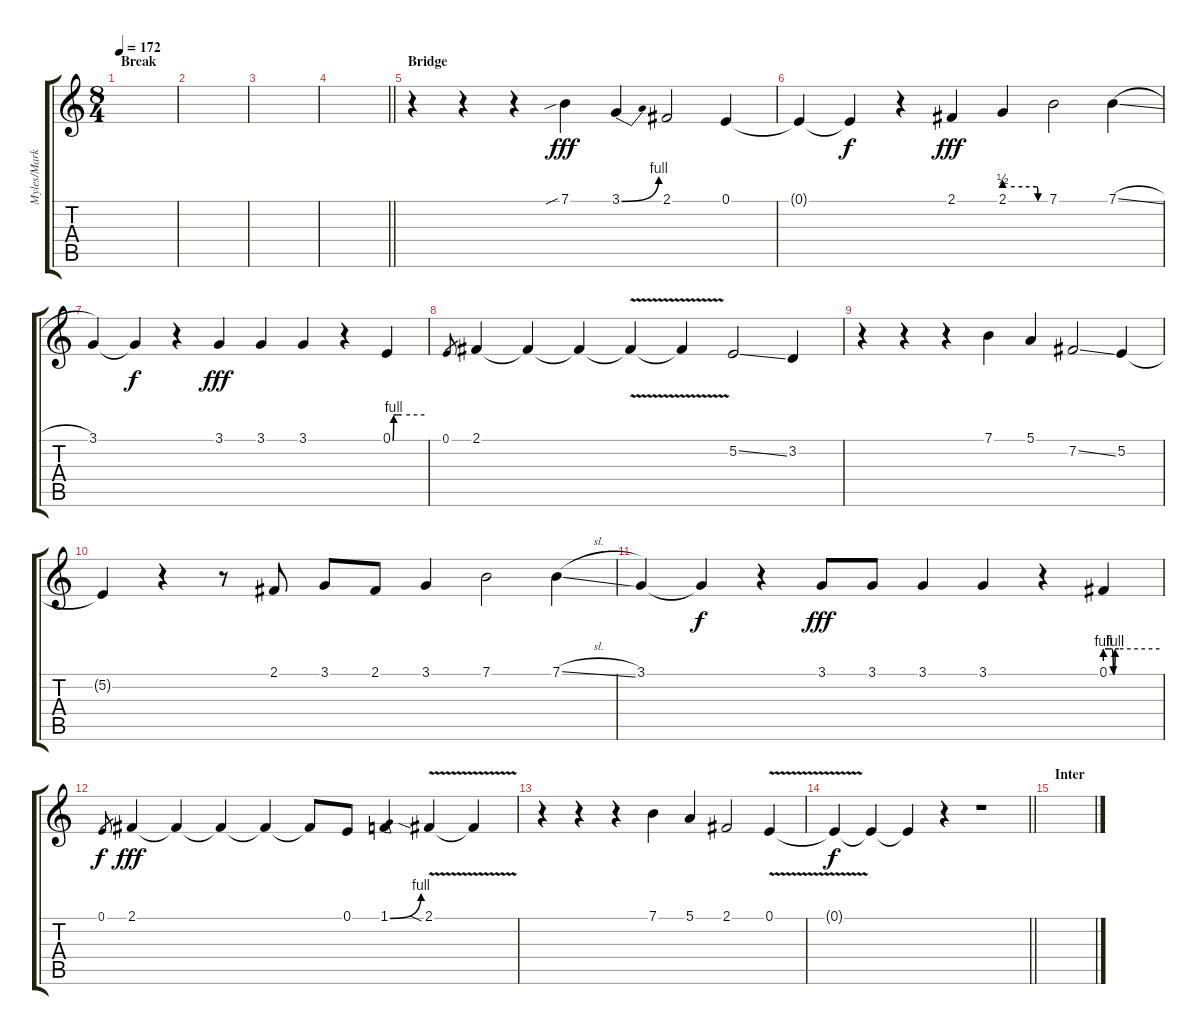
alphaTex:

\track ("Myles/Mark [Backup Vocals]" "Myles/Mark") {instrument harmonica}
\staff {score tabs}
\tuning (E4 B3 G3 D3 A2 E2) {hide}
\ts (8 4)
\section ("" "Break")
\tempo 172
\clef g2
\ks c
|
|
|
\barLineRight lightlight
|
\section ("" "Bridge")
r.4 r.4 r.4 7.1{sib}.4{dy fff} 3.1{be (bend 0 0 60 4)}.4 2.1.2 0.1.4 |
0.1{t}.4 0.1{t}.4{dy f} r.4 2.1.4{dy fff} 2.1{be (custom 0 2 15 2 47 2 49 0 60 0)}.4 7.1.2 7.1{sl}.4 |
3.1.4 3.1{t}.4{dy f} r.4 3.1.4{dy fff} 3.1.4 3.1.4 r.4 0.1{be (custom 0 0 2 4 7 4 11 4 17 4 60 4)}.4 |
0.1.8{gr} 2.1.4 2.1{t}.4 2.1{t}.4 2.1{v t}.4 2.1{v t}.4 5.2{ss}.2 3.2.4 |
r.4 r.4 r.4 7.1.4 5.1.4 7.2{ss}.2 5.2.4 |
5.2{t}.4 r.4 r.8 2.1.8 3.1.8 2.1.8 3.1.4 7.1.2 7.1{sl}.4 |
3.1.4 3.1{t}.4{dy f} r.4 3.1.8{dy fff} 3.1.8 3.1.4 3.1.4 r.4 0.1{be (custom 0 4 5 4 7 4 9 0 11 4 15 4 60 4)}.4 |
0.1.8{gr dy f} 2.1.4{dy fff} 2.1{t}.4 2.1{t}.4 2.1{t}.4 2.1{t}.8 0.1.8 1.1{be (bend 0 0 60 4)}.4 2.1{v sia}.4 2.1{t}.4 |
r.4 r.4 r.4 7.1.4 5.1.4 2.1.2 0.1{v}.4 |
\barLineRight lightlight
0.1{t}.4{dy f} 0.1{t}.4 0.1{t}.4 r.4 r.1 |
\section ("" "Inter")
